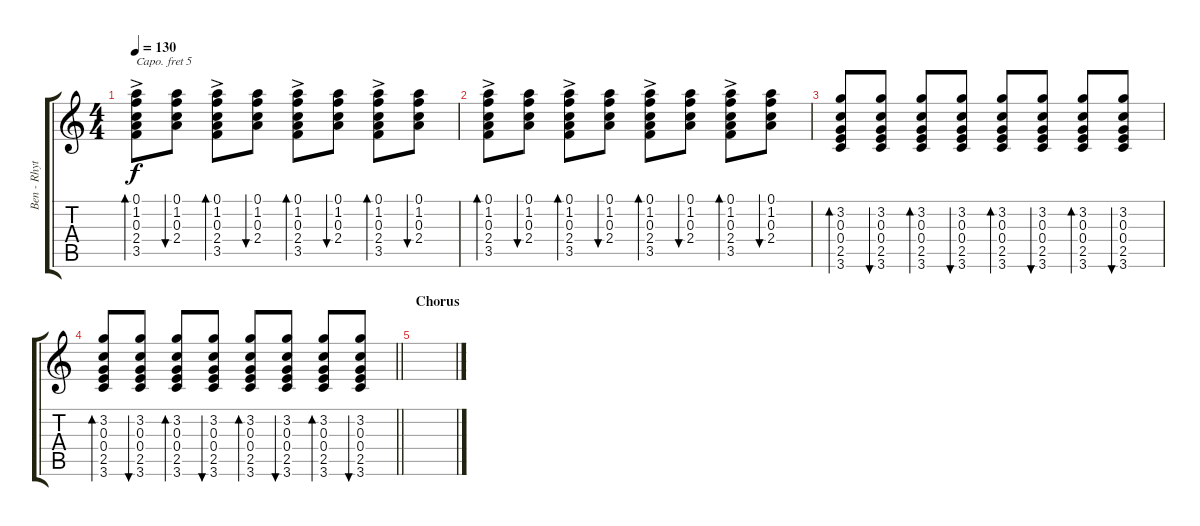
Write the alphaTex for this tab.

\track ("Ben - Rhythm Guitar II" "Ben - Rhyt") {instrument acousticguitarsteel}
\staff {score tabs}
\capo 5
\tuning (E4 B3 G3 D3 A2 E2) {hide}
\ts (4 4)
\tempo 130
\clef g2
\ks c
(0.1{ac} 1.2{ac} 0.3{ac} 2.4{ac} 3.5{ac}).8{bd 30 dy f} (0.1 1.2 0.3 2.4).8{bu 30} (0.1{ac} 1.2{ac} 0.3{ac} 2.4{ac} 3.5{ac}).8{bd 30} (0.1 1.2 0.3 2.4).8{bu 30} (0.1{ac} 1.2{ac} 0.3{ac} 2.4{ac} 3.5{ac}).8{bd 30} (0.1 1.2 0.3 2.4).8{bu 30} (0.1{ac} 1.2{ac} 0.3{ac} 2.4{ac} 3.5{ac}).8{bd 30} (0.1 1.2 0.3 2.4).8{bu 30} |
(0.1{ac} 1.2{ac} 0.3{ac} 2.4{ac} 3.5{ac}).8{bd 30} (0.1 1.2 0.3 2.4).8{bu 30} (0.1{ac} 1.2{ac} 0.3{ac} 2.4{ac} 3.5{ac}).8{bd 30} (0.1 1.2 0.3 2.4).8{bu 30} (0.1{ac} 1.2{ac} 0.3{ac} 2.4{ac} 3.5{ac}).8{bd 30} (0.1 1.2 0.3 2.4).8{bu 30} (0.1{ac} 1.2{ac} 0.3{ac} 2.4{ac} 3.5{ac}).8{bd 30} (0.1 1.2 0.3 2.4).8{bu 30} |
(3.2 0.3 0.4 2.5 3.6).8{bd 30} (3.2 0.3 0.4 2.5 3.6).8{bu 30} (3.2 0.3 0.4 2.5 3.6).8{bd 30} (3.2 0.3 0.4 2.5 3.6).8{bu 30} (3.2 0.3 0.4 2.5 3.6).8{bd 30} (3.2 0.3 0.4 2.5 3.6).8{bu 30} (3.2 0.3 0.4 2.5 3.6).8{bd 30} (3.2 0.3 0.4 2.5 3.6).8{bu 30} |
\barLineRight lightlight
(3.2 0.3 0.4 2.5 3.6).8{bd 30} (3.2 0.3 0.4 2.5 3.6).8{bu 30} (3.2 0.3 0.4 2.5 3.6).8{bd 30} (3.2 0.3 0.4 2.5 3.6).8{bu 30} (3.2 0.3 0.4 2.5 3.6).8{bd 30} (3.2 0.3 0.4 2.5 3.6).8{bu 30} (3.2 0.3 0.4 2.5 3.6).8{bd 30} (3.2 0.3 0.4 2.5 3.6).8{bu 30} |
\section ("" "Chorus")
